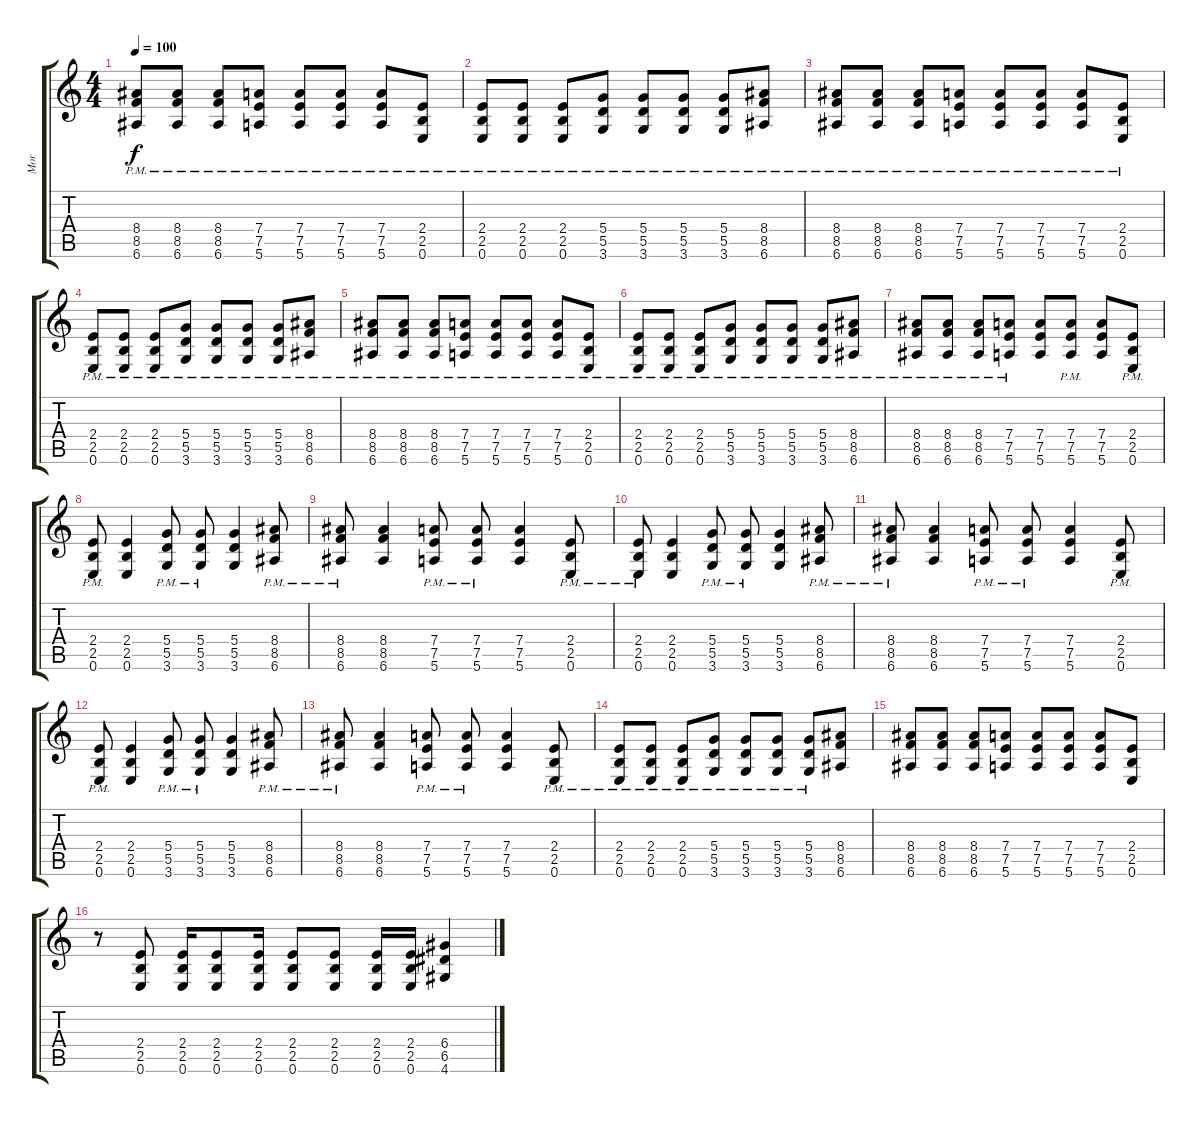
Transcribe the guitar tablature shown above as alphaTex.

\track ("Mor" "Mor") {instrument overdrivenguitar}
\staff {score tabs}
\tuning (E4 B3 G3 D3 A2 E2) {hide}
\ts (4 4)
\tempo 100
\clef g2
\ks c
(8.4{pm} 8.5{pm} 6.6{pm}).8{dy f} (8.4{pm} 8.5{pm} 6.6{pm}).8 (8.4{pm} 8.5{pm} 6.6{pm}).8 (7.4{pm} 7.5{pm} 5.6{pm}).8 (7.4{pm} 7.5{pm} 5.6{pm}).8 (7.4{pm} 7.5{pm} 5.6{pm}).8 (7.4{pm} 7.5{pm} 5.6{pm}).8 (2.4{pm} 2.5{pm} 0.6{pm}).8 |
(2.4{pm} 2.5{pm} 0.6{pm}).8 (2.4{pm} 2.5{pm} 0.6{pm}).8 (2.4{pm} 2.5{pm} 0.6{pm}).8 (5.4{pm} 5.5{pm} 3.6{pm}).8 (5.4{pm} 5.5{pm} 3.6{pm}).8 (5.4{pm} 5.5{pm} 3.6{pm}).8 (5.4{pm} 5.5{pm} 3.6{pm}).8 (8.4{pm} 8.5{pm} 6.6{pm}).8 |
(8.4{pm} 8.5{pm} 6.6{pm}).8 (8.4{pm} 8.5{pm} 6.6{pm}).8 (8.4{pm} 8.5{pm} 6.6{pm}).8 (7.4{pm} 7.5{pm} 5.6{pm}).8 (7.4{pm} 7.5{pm} 5.6{pm}).8 (7.4{pm} 7.5{pm} 5.6{pm}).8 (7.4{pm} 7.5{pm} 5.6{pm}).8 (2.4{pm} 2.5{pm} 0.6{pm}).8 |
(2.4{pm} 2.5{pm} 0.6{pm}).8 (2.4{pm} 2.5{pm} 0.6{pm}).8 (2.4{pm} 2.5{pm} 0.6{pm}).8 (5.4{pm} 5.5{pm} 3.6{pm}).8 (5.4{pm} 5.5{pm} 3.6{pm}).8 (5.4{pm} 5.5{pm} 3.6{pm}).8 (5.4{pm} 5.5{pm} 3.6{pm}).8 (8.4{pm} 8.5{pm} 6.6{pm}).8 |
(8.4{pm} 8.5{pm} 6.6{pm}).8 (8.4{pm} 8.5{pm} 6.6{pm}).8 (8.4{pm} 8.5{pm} 6.6{pm}).8 (7.4{pm} 7.5{pm} 5.6{pm}).8 (7.4{pm} 7.5{pm} 5.6{pm}).8 (7.4{pm} 7.5{pm} 5.6{pm}).8 (7.4{pm} 7.5{pm} 5.6{pm}).8 (2.4{pm} 2.5{pm} 0.6{pm}).8 |
(2.4{pm} 2.5{pm} 0.6{pm}).8 (2.4{pm} 2.5{pm} 0.6{pm}).8 (2.4{pm} 2.5{pm} 0.6{pm}).8 (5.4{pm} 5.5{pm} 3.6{pm}).8 (5.4{pm} 5.5{pm} 3.6{pm}).8 (5.4{pm} 5.5{pm} 3.6{pm}).8 (5.4{pm} 5.5{pm} 3.6{pm}).8 (8.4{pm} 8.5{pm} 6.6{pm}).8 |
(8.4{pm} 8.5{pm} 6.6{pm}).8 (8.4{pm} 8.5{pm} 6.6{pm}).8 (8.4{pm} 8.5{pm} 6.6{pm}).8 (7.4{pm} 7.5{pm} 5.6{pm}).8 (7.4 7.5 5.6).8 (7.4{pm} 7.5{pm} 5.6{pm}).8 (7.4 7.5 5.6).8 (2.4{pm} 2.5{pm} 0.6{pm}).8 |
(2.4{pm} 2.5{pm} 0.6{pm}).8 (2.4 2.5 0.6).4 (5.4{pm} 5.5{pm} 3.6{pm}).8 (5.4{pm} 5.5{pm} 3.6{pm}).8 (5.4 5.5 3.6).4 (8.4{pm} 8.5{pm} 6.6{pm}).8 |
(8.4{pm} 8.5{pm} 6.6{pm}).8 (8.4 8.5 6.6).4 (7.4{pm} 7.5{pm} 5.6{pm}).8 (7.4{pm} 7.5{pm} 5.6{pm}).8 (7.4 7.5 5.6).4 (2.4{pm} 2.5{pm} 0.6{pm}).8 |
(2.4{pm} 2.5{pm} 0.6{pm}).8 (2.4 2.5 0.6).4 (5.4{pm} 5.5{pm} 3.6{pm}).8 (5.4{pm} 5.5{pm} 3.6{pm}).8 (5.4 5.5 3.6).4 (8.4{pm} 8.5{pm} 6.6{pm}).8 |
(8.4{pm} 8.5{pm} 6.6{pm}).8 (8.4 8.5 6.6).4 (7.4{pm} 7.5{pm} 5.6{pm}).8 (7.4{pm} 7.5{pm} 5.6{pm}).8 (7.4 7.5 5.6).4 (2.4{pm} 2.5{pm} 0.6{pm}).8 |
(2.4{pm} 2.5{pm} 0.6{pm}).8 (2.4 2.5 0.6).4 (5.4{pm} 5.5{pm} 3.6{pm}).8 (5.4{pm} 5.5{pm} 3.6{pm}).8 (5.4 5.5 3.6).4 (8.4{pm} 8.5{pm} 6.6{pm}).8 |
(8.4{pm} 8.5{pm} 6.6{pm}).8 (8.4 8.5 6.6).4 (7.4{pm} 7.5{pm} 5.6{pm}).8 (7.4{pm} 7.5{pm} 5.6{pm}).8 (7.4 7.5 5.6).4 (2.4{pm} 2.5{pm} 0.6{pm}).8 |
(2.4{pm} 2.5{pm} 0.6{pm}).8 (2.4{pm} 2.5{pm} 0.6{pm}).8 (2.4{pm} 2.5{pm} 0.6{pm}).8 (5.4{pm} 5.5{pm} 3.6{pm}).8 (5.4{pm} 5.5{pm} 3.6{pm}).8 (5.4{pm} 5.5{pm} 3.6{pm}).8 (5.4{pm} 5.5{pm} 3.6{pm}).8 (8.4 8.5 6.6).8 |
(8.4 8.5 6.6).8 (8.4 8.5 6.6).8 (8.4 8.5 6.6).8 (7.4 7.5 5.6).8 (7.4 7.5 5.6).8 (7.4 7.5 5.6).8 (7.4 7.5 5.6).8 (2.4 2.5 0.6).8 |
r.8 (2.4 2.5 0.6).8 (2.4 2.5 0.6).16 (2.4 2.5 0.6).8 (2.4 2.5 0.6).16 (2.4 2.5 0.6).8 (2.4 2.5 0.6).8 (2.4 2.5 0.6).16 (2.4 2.5 0.6).16 (6.4 6.5 4.6).4
